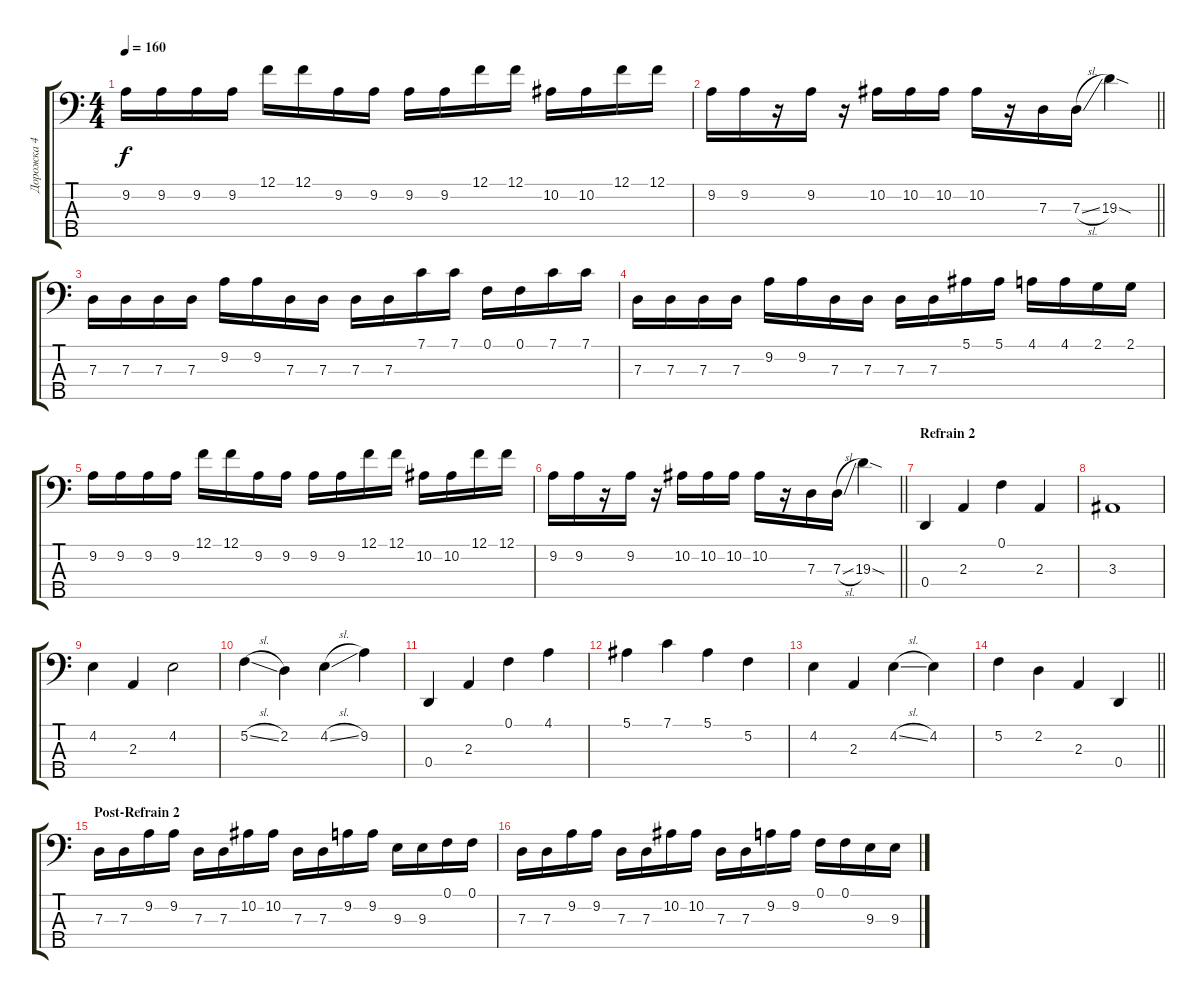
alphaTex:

\track ("Дорожка 4" "Дорожка 4") {instrument fretlessbass}
\staff {score tabs}
\tuning (F2 C2 G1 D1 A0) {hide}
\ts (4 4)
\tempo 160
\clef f4
\ks c
9.2.16{dy f} 9.2.16 9.2.16 9.2.16 12.1.16 12.1.16 9.2.16 9.2.16 9.2.16 9.2.16 12.1.16 12.1.16 10.2.16 10.2.16 12.1.16 12.1.16 |
\barLineRight lightlight
9.2.16 9.2.16 r.16 9.2.16 r.16 10.2.16 10.2.16 10.2.16 10.2.16 r.16 7.3.16 7.3{sl}.16 19.3{sod}.4 |
7.3.16 7.3.16 7.3.16 7.3.16 9.2.16 9.2.16 7.3.16 7.3.16 7.3.16 7.3.16 7.1.16 7.1.16 0.1.16 0.1.16 7.1.16 7.1.16 |
7.3.16 7.3.16 7.3.16 7.3.16 9.2.16 9.2.16 7.3.16 7.3.16 7.3.16 7.3.16 5.1.16 5.1.16 4.1.16 4.1.16 2.1.16 2.1.16 |
9.2.16 9.2.16 9.2.16 9.2.16 12.1.16 12.1.16 9.2.16 9.2.16 9.2.16 9.2.16 12.1.16 12.1.16 10.2.16 10.2.16 12.1.16 12.1.16 |
\barLineRight lightlight
9.2.16 9.2.16 r.16 9.2.16 r.16 10.2.16 10.2.16 10.2.16 10.2.16 r.16 7.3.16 7.3{sl}.16 19.3{sod}.4 |
\section ("" "Refrain 2")
0.4.4 2.3.4 0.1.4 2.3.4 |
3.3.1 |
4.2.4 2.3.4 4.2.2 |
5.2{sl}.4 2.2.4 4.2{sl}.4 9.2.4 |
0.4.4 2.3.4 0.1.4 4.1.4 |
5.1.4 7.1.4 5.1.4 5.2.4 |
4.2.4 2.3.4 4.2{sl}.4 4.2.4 |
\barLineRight lightlight
5.2.4 2.2.4 2.3.4 0.4.4 |
\section ("" "Post-Refrain 2")
7.3.16 7.3.16 9.2.16 9.2.16 7.3.16 7.3.16 10.2.16 10.2.16 7.3.16 7.3.16 9.2.16 9.2.16 9.3.16 9.3.16 0.1.16 0.1.16 |
7.3.16 7.3.16 9.2.16 9.2.16 7.3.16 7.3.16 10.2.16 10.2.16 7.3.16 7.3.16 9.2.16 9.2.16 0.1.16 0.1.16 9.3.16 9.3.16
